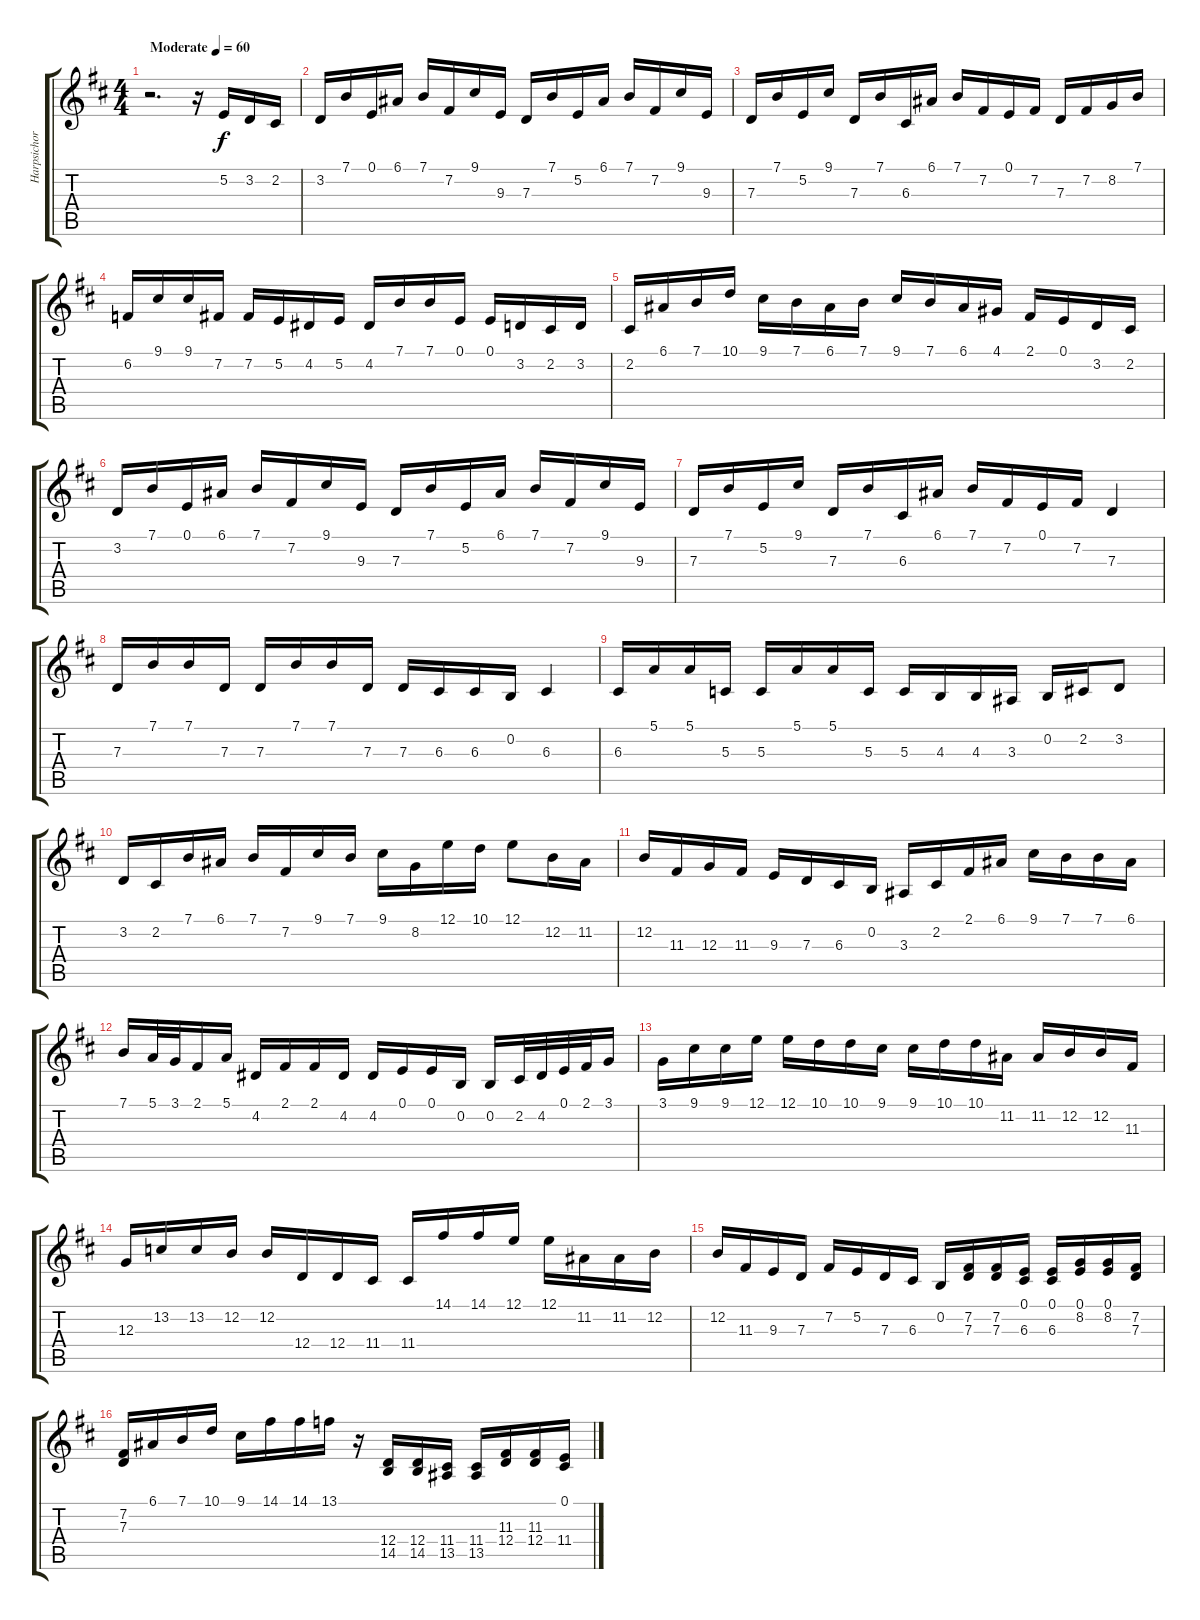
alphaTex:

\track ("Harpsichord RH" "Harpsichor") {instrument harpsichord}
\staff {score tabs}
\tuning (E4 B3 G3 D3 A2 E2) {hide}
\ts (4 4)
\tempo (60 "Moderate")
\clef g2
\ks bminor
r.2{d dy f instrument harpsichord} r.16 5.2.16 3.2.16 2.2.16 |
3.2.16 7.1.16 0.1.16 6.1.16 7.1.16 7.2.16 9.1.16 9.3.16 7.3.16 7.1.16 5.2.16 6.1.16 7.1.16 7.2.16 9.1.16 9.3.16 |
7.3.16 7.1.16 5.2.16 9.1.16 7.3.16 7.1.16 6.3.16 6.1.16 7.1.16 7.2.16 0.1.16 7.2.16 7.3.16 7.2.16 8.2.16 7.1.16 |
6.2.16 9.1.16 9.1.16 7.2.16 7.2.16 5.2.16 4.2.16 5.2.16 4.2.16 7.1.16 7.1.16 0.1.16 0.1.16 3.2.16 2.2.16 3.2.16 |
2.2.16 6.1.16 7.1.16 10.1.16 9.1.16 7.1.16 6.1.16 7.1.16 9.1.16 7.1.16 6.1.16 4.1.16 2.1.16 0.1.16 3.2.16 2.2.16 |
3.2.16 7.1.16 0.1.16 6.1.16 7.1.16 7.2.16 9.1.16 9.3.16 7.3.16 7.1.16 5.2.16 6.1.16 7.1.16 7.2.16 9.1.16 9.3.16 |
7.3.16 7.1.16 5.2.16 9.1.16 7.3.16 7.1.16 6.3.16 6.1.16 7.1.16 7.2.16 0.1.16 7.2.16 7.3.4 |
7.3.16 7.1.16 7.1.16 7.3.16 7.3.16 7.1.16 7.1.16 7.3.16 7.3.16 6.3.16 6.3.16 0.2.16 6.3.4 |
6.3.16 5.1.16 5.1.16 5.3.16 5.3.16 5.1.16 5.1.16 5.3.16 5.3.16 4.3.16 4.3.16 3.3.16 0.2.16 2.2.16 3.2.8 |
3.2.16 2.2.16 7.1.16 6.1.16 7.1.16 7.2.16 9.1.16 7.1.16 9.1.16 8.2.16 12.1.16 10.1.16 12.1.8 12.2.16 11.2.16 |
12.2.16 11.3.16 12.3.16 11.3.16 9.3.16 7.3.16 6.3.16 0.2.16 3.3.16 2.2.16 2.1.16 6.1.16 9.1.16 7.1.16 7.1.16 6.1.16 |
7.1.16 5.1.32 3.1.32 2.1.16 5.1.16 4.2.16 2.1.16 2.1.16 4.2.16 4.2.16 0.1.16 0.1.16 0.2.16 0.2.16 2.2.32 4.2.32 0.1.32 2.1.32 3.1.16 |
3.1.16 9.1.16 9.1.16 12.1.16 12.1.16 10.1.16 10.1.16 9.1.16 9.1.16 10.1.16 10.1.16 11.2.16 11.2.16 12.2.16 12.2.16 11.3.16 |
12.3.16 13.2.16 13.2.16 12.2.16 12.2.16 12.4.16 12.4.16 11.4.16 11.4.16 14.1.16 14.1.16 12.1.16 12.1.16 11.2.16 11.2.16 12.2.16 |
12.2.16 11.3.16 9.3.16 7.3.16 7.2.16 5.2.16 7.3.16 6.3.16 0.2.16 (7.2 7.3).16 (7.2 7.3).16 (0.1 6.3).16 (0.1 6.3).16 (0.1 8.2).16 (0.1 8.2).16 (7.2 7.3).16 |
(7.2 7.3).16 6.1.16 7.1.16 10.1.16 9.1.16 14.1.16 14.1.16 13.1.16 r.16 (12.4 14.5).16 (12.4 14.5).16 (11.4 13.5).16 (11.4 13.5).16 (11.3 12.4).16 (11.3 12.4).16 (0.1 11.4).16
